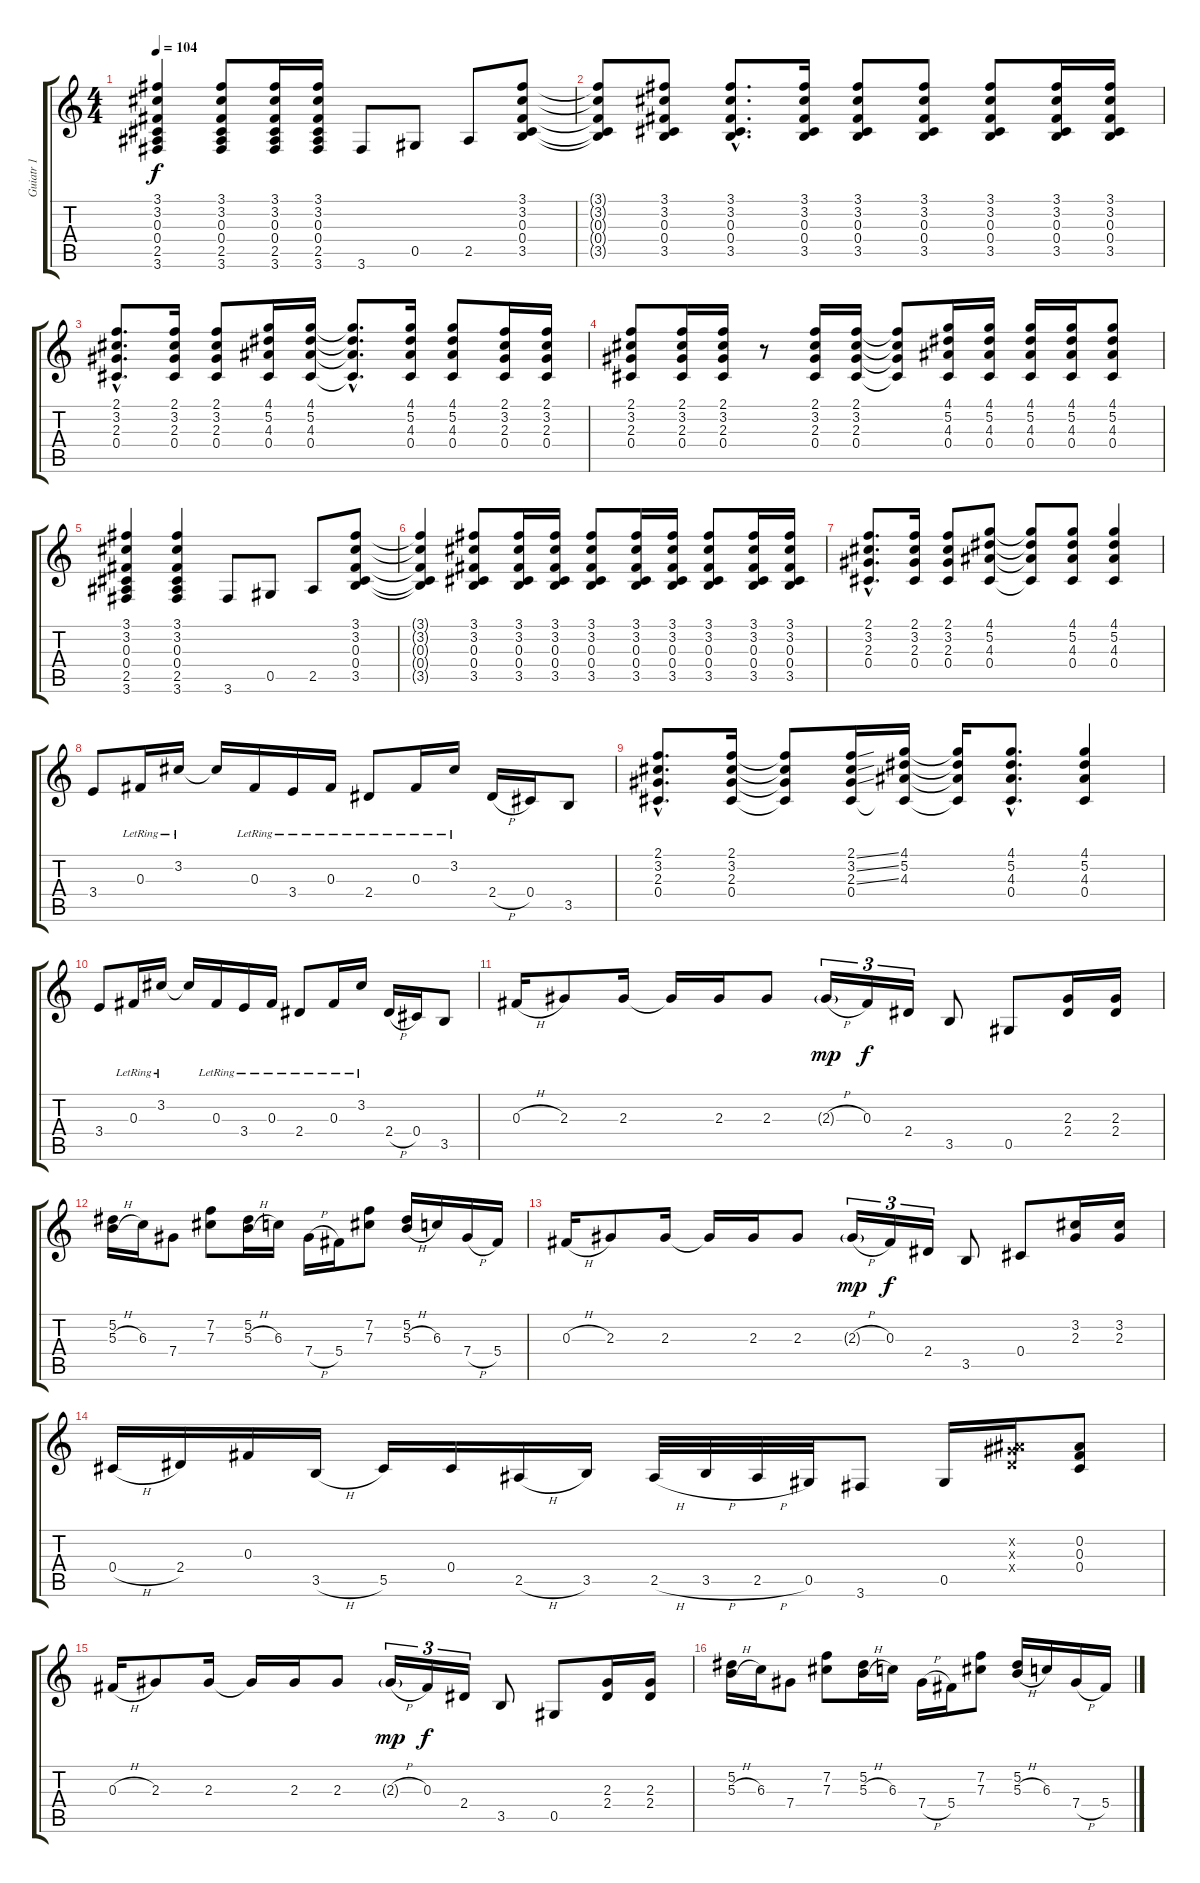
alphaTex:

\track ("Guiatr 1" "Guiatr 1") {instrument acousticguitarsteel}
\staff {score tabs}
\tuning (Eb4 Bb3 Gb3 Db3 Ab2 Eb2) {hide}
\ts (4 4)
\tempo 104
\clef g2
\ks c
(3.1 3.2 0.3 0.4 2.5 3.6).4{dy f} (3.1 3.2 0.3 0.4 2.5 3.6).8 (3.1 3.2 0.3 0.4 2.5 3.6).16 (3.1 3.2 0.3 0.4 2.5 3.6).16 3.6.8 0.5.8 2.5.8 (3.1 3.2 0.3 0.4 3.5).8 |
(3.1{t} 3.2{t} 0.3{t} 0.4{t} 3.5{t}).8 (3.1 3.2 0.3 0.4 3.5).8 (3.1{hac} 3.2{hac} 0.3{hac} 0.4{hac} 3.5{hac}).8{d} (3.1 3.2 0.3 0.4 3.5).16 (3.1 3.2 0.3 0.4 3.5).8 (3.1 3.2 0.3 0.4 3.5).8 (3.1 3.2 0.3 0.4 3.5).8 (3.1 3.2 0.3 0.4 3.5).16 (3.1 3.2 0.3 0.4 3.5).16 |
(2.1{hac} 3.2{hac} 2.3{hac} 0.4{hac}).8{d} (2.1 3.2 2.3 0.4).16 (2.1 3.2 2.3 0.4).8 (4.1 5.2 4.3 0.4).16 (4.1 5.2 4.3 0.4).16 (4.1{hac t} 5.2{hac t} 4.3{hac t} 0.4{hac t}).8{d} (4.1 5.2 4.3 0.4).16 (4.1 5.2 4.3 0.4).8 (2.1 3.2 2.3 0.4).16 (2.1 3.2 2.3 0.4).16 |
(2.1 3.2 2.3 0.4).8 (2.1 3.2 2.3 0.4).16 (2.1 3.2 2.3 0.4).16 r.8 (2.1 3.2 2.3 0.4).16 (2.1 3.2 2.3 0.4).16 (2.1{t} 3.2{t} 2.3{t} 0.4{t}).8 (4.1 5.2 4.3 0.4).16 (4.1 5.2 4.3 0.4).16 (4.1 5.2 4.3 0.4).16 (4.1 5.2 4.3 0.4).16 (4.1 5.2 4.3 0.4).8 |
(3.1 3.2 0.3 0.4 2.5 3.6).4 (3.1 3.2 0.3 0.4 2.5 3.6).4 3.6.8 0.5.8 2.5.8 (3.1 3.2 0.3 0.4 3.5).8 |
(3.1{t} 3.2{t} 0.3{t} 0.4{t} 3.5{t}).4 (3.1 3.2 0.3 0.4 3.5).8 (3.1 3.2 0.3 0.4 3.5).16 (3.1 3.2 0.3 0.4 3.5).16 (3.1 3.2 0.3 0.4 3.5).8 (3.1 3.2 0.3 0.4 3.5).16 (3.1 3.2 0.3 0.4 3.5).16 (3.1 3.2 0.3 0.4 3.5).8 (3.1 3.2 0.3 0.4 3.5).16 (3.1 3.2 0.3 0.4 3.5).16 |
(2.1{hac} 3.2{hac} 2.3{hac} 0.4{hac}).8{d} (2.1 3.2 2.3 0.4).16 (2.1 3.2 2.3 0.4).8 (4.1 5.2 4.3 0.4).8 (4.1{t} 5.2{t} 4.3{t} 0.4{t}).8 (4.1 5.2 4.3 0.4).8 (4.1 5.2 4.3 0.4).4 |
3.4.8 0.3{lr}.16 3.2{lr}.16 3.2{t}.16 0.3{lr}.16 3.4{lr}.16 0.3{lr}.16 2.4{lr}.8 0.3{lr}.16 3.2{lr}.16 2.4{h}.16 0.4.16 3.5.8 |
(2.1{hac} 3.2{hac} 2.3{hac} 0.4{hac}).8{d} (2.1 3.2 2.3 0.4).16 (2.1{t} 3.2{t} 2.3{t} 0.4{t}).8 (2.1{ss} 3.2{ss} 2.3{ss} 0.4).16 (4.1 5.2 4.3 0.4{t}).16 (4.1{t} 5.2{t} 4.3{t} 0.4{t}).16 (4.1{hac} 5.2{hac} 4.3{hac} 0.4{hac}).8{d} (4.1 5.2 4.3 0.4).4 |
3.4.8 0.3{lr}.16 3.2{lr}.16 3.2{t}.16 0.3{lr}.16 3.4{lr}.16 0.3{lr}.16 2.4{lr}.8 0.3{lr}.16 3.2{lr}.16 2.4{h}.16 0.4.16 3.5.8 |
0.3{h}.16 2.3.8 2.3.16 2.3{t}.16 2.3.16 2.3.8 2.3{h g}.16{tu (3 2) dy mp} 0.3.16{tu (3 2) dy f} 2.4.16{tu (3 2)} 3.5.8 0.5.8 (2.3 2.4).16 (2.3 2.4).16 |
(5.2 5.3{h}).16 6.3.16 7.4.8 (7.2 7.3).8 (5.2 5.3{h}).16 6.3.16 7.4{h}.16 5.4.16 (7.2 7.3).8 (5.2 5.3{h}).16 6.3.16 7.4{h}.16 5.4.16 |
0.3{h}.16 2.3.8 2.3.16 2.3{t}.16 2.3.16 2.3.8 2.3{h g}.16{tu (3 2) dy mp} 0.3.16{tu (3 2) dy f} 2.4.16{tu (3 2)} 3.5.8 0.4.8 (3.2 2.3).16 (3.2 2.3).16 |
0.4{h}.16 2.4.16 0.3.16 3.5{h}.16 5.5.16 0.4.16 2.5{h}.16 3.5.16 2.5{h}.32 3.5{h}.32 2.5{h}.32 0.5.32 3.6.8 0.5.16 (0.2{x} 2.3{x} 2.4{x}).16 (0.2 0.3 0.4).8 |
0.3{h}.16 2.3.8 2.3.16 2.3{t}.16 2.3.16 2.3.8 2.3{h g}.16{tu (3 2) dy mp} 0.3.16{tu (3 2) dy f} 2.4.16{tu (3 2)} 3.5.8 0.5.8 (2.3 2.4).16 (2.3 2.4).16 |
(5.2 5.3{h}).16 6.3.16 7.4.8 (7.2 7.3).8 (5.2 5.3{h}).16 6.3.16 7.4{h}.16 5.4.16 (7.2 7.3).8 (5.2 5.3{h}).16 6.3.16 7.4{h}.16 5.4.16
